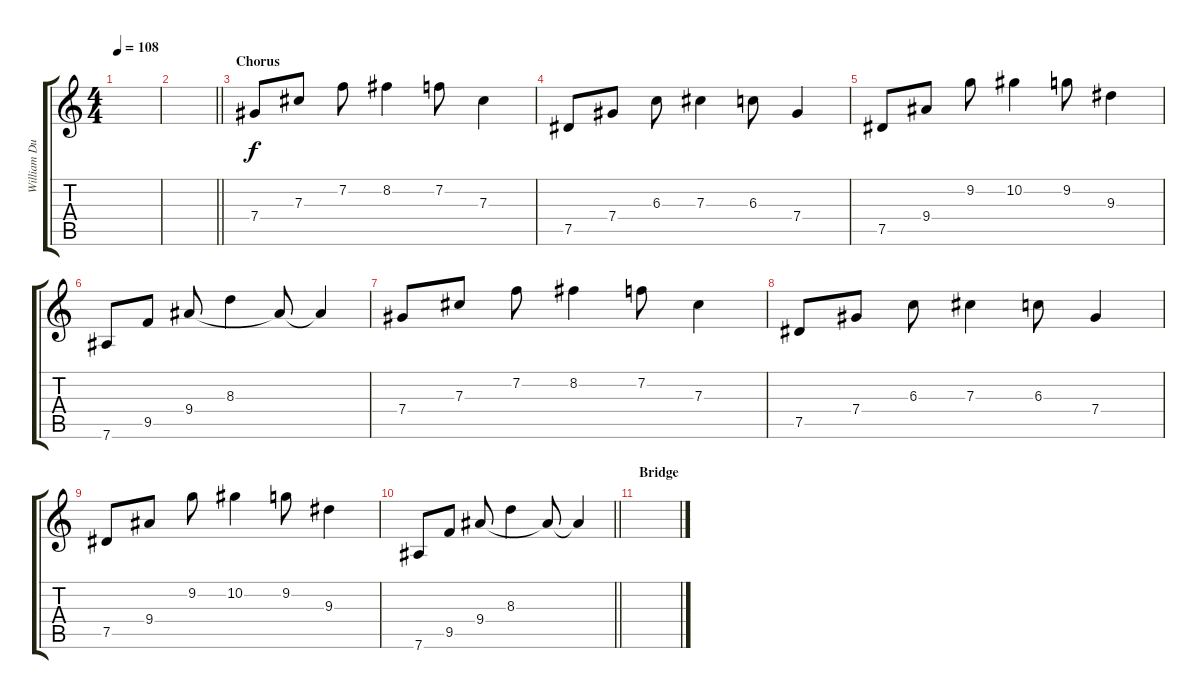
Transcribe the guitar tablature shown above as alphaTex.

\track ("William DuVall" "William Du") {instrument overdrivenguitar}
\staff {score tabs}
\tuning (Eb4 Bb3 Gb3 Db3 Ab2 Eb2) {hide}
\ts (4 4)
\tempo 108
\clef g2
\ks c
|
\barLineRight lightlight
|
\section ("" "Chorus ")
7.4.8 7.3.8 7.2.8 8.2.4 7.2.8 7.3.4 |
7.5.8 7.4.8 6.3.8 7.3.4 6.3.8 7.4.4 |
7.5.8 9.4.8 9.2.8 10.2.4 9.2.8 9.3.4 |
7.6.8 9.5.8 9.4.8 8.3.4 9.4{t}.8 9.4{t}.4 |
7.4.8 7.3.8 7.2.8 8.2.4 7.2.8 7.3.4 |
7.5.8 7.4.8 6.3.8 7.3.4 6.3.8 7.4.4 |
7.5.8 9.4.8 9.2.8 10.2.4 9.2.8 9.3.4 |
\barLineRight lightlight
7.6.8 9.5.8 9.4.8 8.3.4 9.4{t}.8 9.4{t}.4 |
\section ("" "Bridge")
